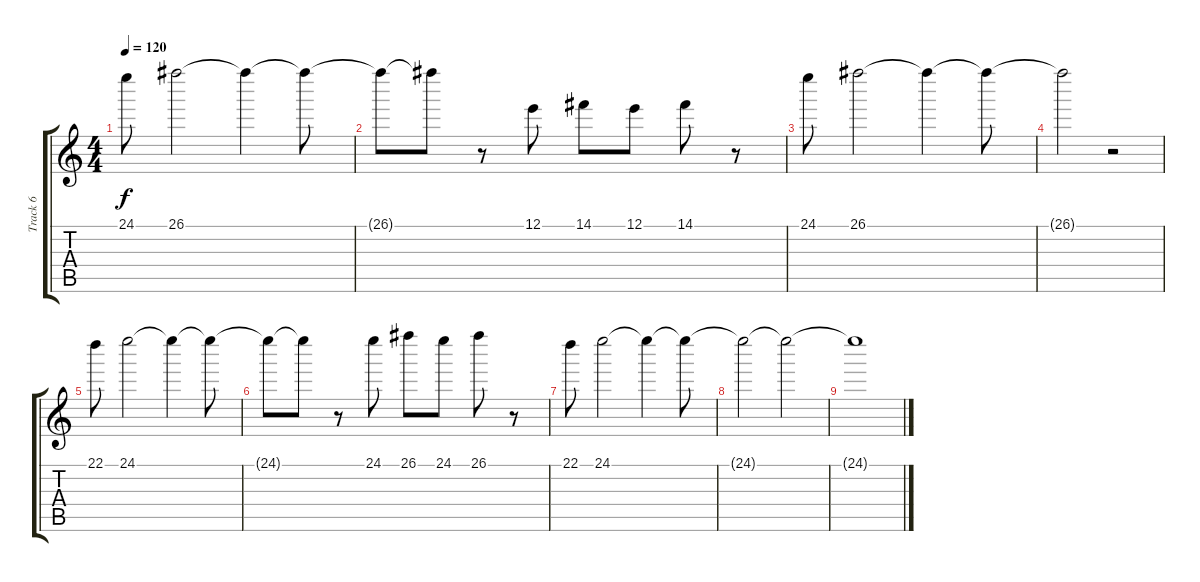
\track ("Track 6" "Track 6") {instrument distortionguitar}
\staff {score tabs}
\tuning (E4 B3 G3 D3 A2 E2) {hide}
\ts (4 4)
\tempo 120
\clef g2
\ks c
24.1.8{dy f} 26.1.2 26.1{t}.4 26.1{t}.8 |
26.1{t}.8 26.1{t}.8 r.8 12.1.8 14.1.8 12.1.8 14.1.8 r.8 |
24.1.8 26.1.2 26.1{t}.4 26.1{t}.8 |
26.1{t}.2 r.2 |
22.1.8 24.1.2 24.1{t}.4 24.1{t}.8 |
24.1{t}.8 24.1{t}.8 r.8 24.1.8 26.1.8 24.1.8 26.1.8 r.8 |
22.1.8 24.1.2 24.1{t}.4 24.1{t}.8 |
24.1{t}.2 24.1{t}.2 |
24.1{t}.1
